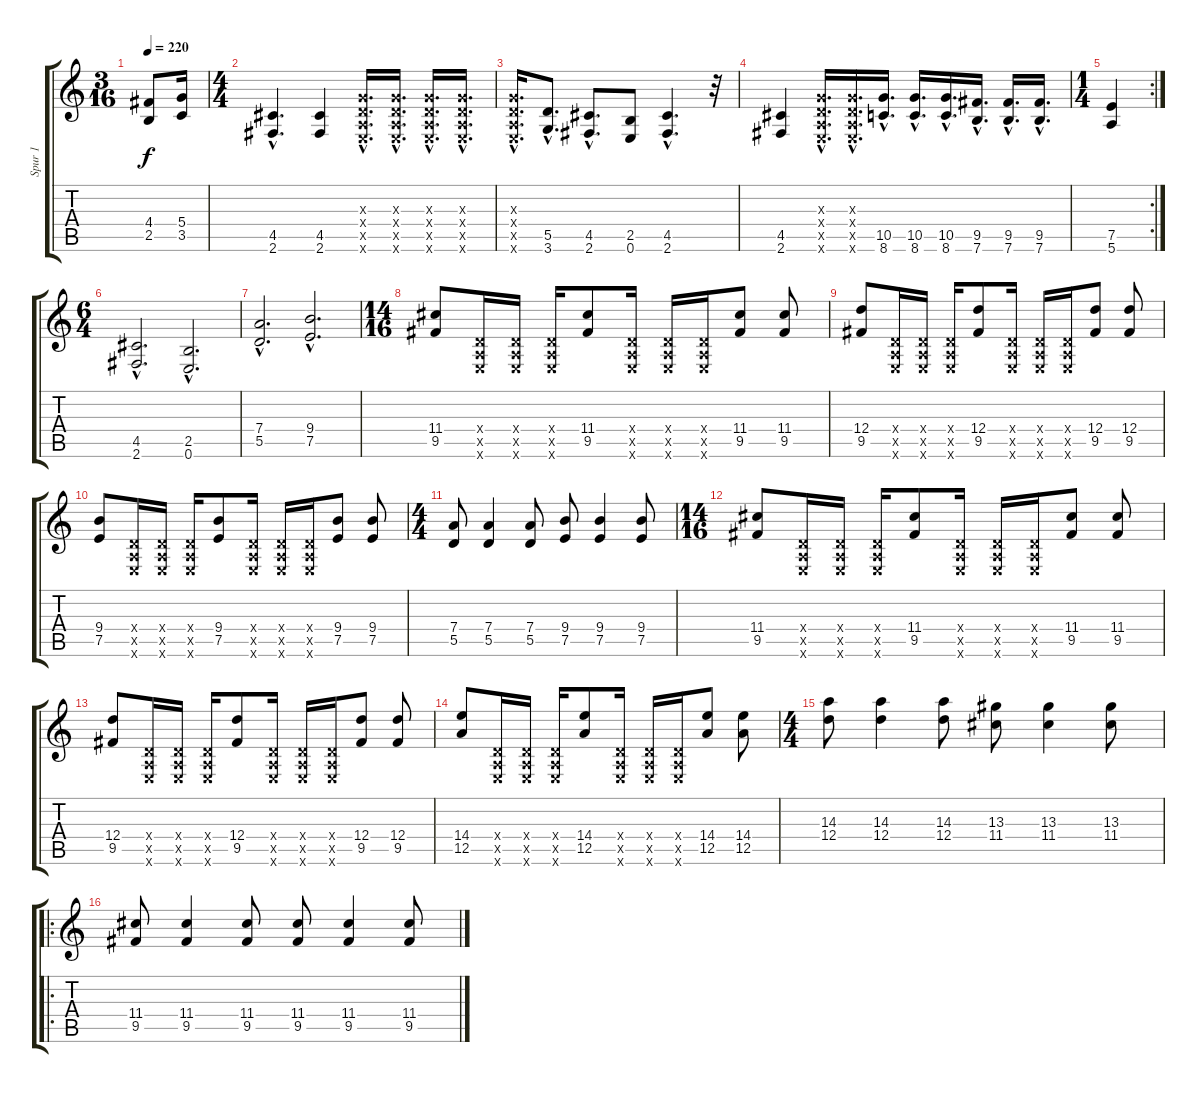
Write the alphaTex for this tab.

\track ("Spur 1" "Spur 1") {instrument overdrivenguitar}
\staff {score tabs}
\tuning (E4 B3 G3 D3 A2 E2) {hide}
\ts (3 16)
\tempo 220
\clef g2
\ks c
(4.4 2.5).8{dy f} (5.4 3.5).16 |
\ts (4 4)
(4.5{hac} 2.6).4{d} (4.5 2.6).4 (0.3{hac x} 0.4{hac x} 0.5{hac x} 0.6{hac x}).16{d} (0.3{hac x} 0.4{hac x} 0.5{hac x} 0.6{hac x}).16{d} (0.3{hac x} 0.4{hac x} 0.5{hac x} 0.6{hac x}).16{d} (0.3{hac x} 0.4{hac x} 0.5{hac x} 0.6{hac x}).16{d} |
(0.3{hac x} 0.4{hac x} 0.5{hac x} 0.6{hac x}).16{d} (5.5{hac} 3.6{hac}).8{d} (4.5{hac} 2.6{hac}).8{d} (2.5 0.6).8 (4.5{hac} 2.6{hac}).4{d} r.32 |
(4.5 2.6).4 (0.3{hac x} 0.4{hac x} 0.5{hac x} 0.6{hac x}).16{d} (0.3{hac x} 0.4{hac x} 0.5{hac x} 0.6{hac x}).16{d} (10.5{hac} 8.6{hac}).16{d} (10.5{hac} 8.6{hac}).16{d} (10.5{hac} 8.6{hac}).16{d} (9.5{hac} 7.6{hac}).16{d} (9.5{hac} 7.6{hac}).16{d} (9.5{hac} 7.6{hac}).16{d} |
\rc 2
\ts (1 4)
(7.5 5.6).4 |
\ts (6 4)
(4.5{hac} 2.6{hac}).2{d} (2.5{hac} 0.6{hac}).2{d} |
(7.4{hac} 5.5{hac}).2{d} (9.4{hac} 7.5{hac}).2{d} |
\ts (14 16)
(11.4 9.5).8 (0.4{x} 0.5{x} 0.6{x}).16 (0.4{x} 0.5{x} 0.6{x}).16 (0.4{x} 0.5{x} 0.6{x}).16 (11.4 9.5).8 (0.4{x} 0.5{x} 0.6{x}).16 (0.4{x} 0.5{x} 0.6{x}).16 (0.4{x} 0.5{x} 0.6{x}).16 (11.4 9.5).8 (11.4 9.5).8 |
(12.4 9.5).8 (0.4{x} 0.5{x} 0.6{x}).16 (0.4{x} 0.5{x} 0.6{x}).16 (0.4{x} 0.5{x} 0.6{x}).16 (12.4 9.5).8 (0.4{x} 0.5{x} 0.6{x}).16 (0.4{x} 0.5{x} 0.6{x}).16 (0.4{x} 0.5{x} 0.6{x}).16 (12.4 9.5).8 (12.4 9.5).8 |
(9.4 7.5).8 (0.4{x} 0.5{x} 0.6{x}).16 (0.4{x} 0.5{x} 0.6{x}).16 (0.4{x} 0.5{x} 0.6{x}).16 (9.4 7.5).8 (0.4{x} 0.5{x} 0.6{x}).16 (0.4{x} 0.5{x} 0.6{x}).16 (0.4{x} 0.5{x} 0.6{x}).16 (9.4 7.5).8 (9.4 7.5).8 |
\ts (4 4)
(7.4 5.5).8 (7.4 5.5).4 (7.4 5.5).8 (9.4 7.5).8 (9.4 7.5).4 (9.4 7.5).8 |
\ts (14 16)
(11.4 9.5).8 (0.4{x} 0.5{x} 0.6{x}).16 (0.4{x} 0.5{x} 0.6{x}).16 (0.4{x} 0.5{x} 0.6{x}).16 (11.4 9.5).8 (0.4{x} 0.5{x} 0.6{x}).16 (0.4{x} 0.5{x} 0.6{x}).16 (0.4{x} 0.5{x} 0.6{x}).16 (11.4 9.5).8 (11.4 9.5).8 |
(12.4 9.5).8 (0.4{x} 0.5{x} 0.6{x}).16 (0.4{x} 0.5{x} 0.6{x}).16 (0.4{x} 0.5{x} 0.6{x}).16 (12.4 9.5).8 (0.4{x} 0.5{x} 0.6{x}).16 (0.4{x} 0.5{x} 0.6{x}).16 (0.4{x} 0.5{x} 0.6{x}).16 (12.4 9.5).8 (12.4 9.5).8 |
(14.4 12.5).8 (0.4{x} 0.5{x} 0.6{x}).16 (0.4{x} 0.5{x} 0.6{x}).16 (0.4{x} 0.5{x} 0.6{x}).16 (14.4 12.5).8 (0.4{x} 0.5{x} 0.6{x}).16 (0.4{x} 0.5{x} 0.6{x}).16 (0.4{x} 0.5{x} 0.6{x}).16 (14.4 12.5).8 (14.4 12.5).8 |
\ts (4 4)
(14.3 12.4).8 (14.3 12.4).4 (14.3 12.4).8 (13.3 11.4).8 (13.3 11.4).4 (13.3 11.4).8 |
\ro
(11.4 9.5).8 (11.4 9.5).4 (11.4 9.5).8 (11.4 9.5).8 (11.4 9.5).4 (11.4 9.5).8
